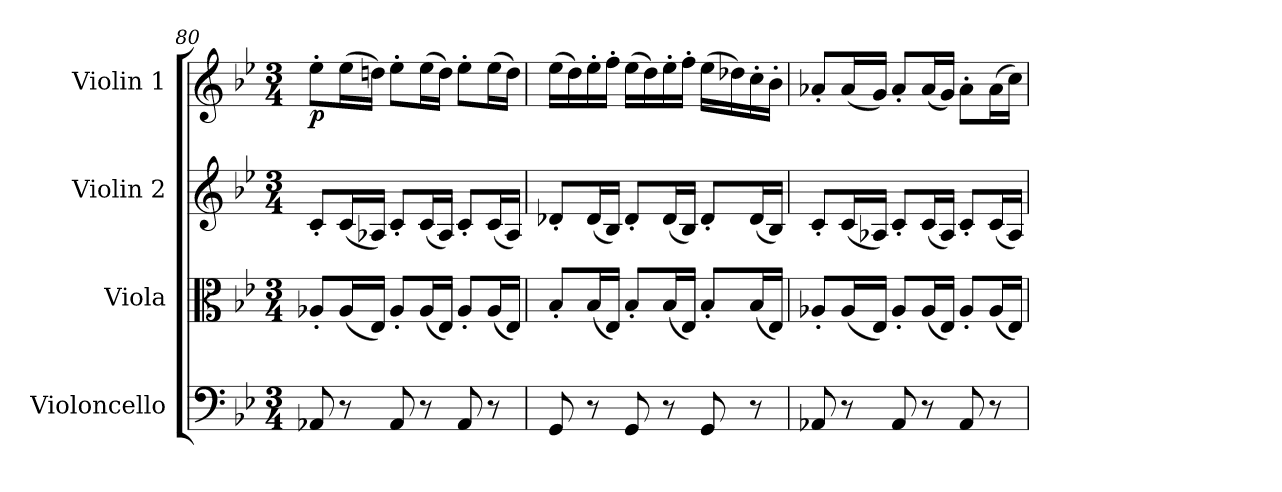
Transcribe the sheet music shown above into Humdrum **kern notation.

**kern	**kern	**kern	**kern	**dynam
*part4	*part3	*part2	*part1	*part1
*staff4	*staff3	*staff2	*staff1	*staff1
*I"Violoncello	*I"Viola	*I"Violin 2	*I"Violin 1	*
*I'Vc	*I'Vla	*I'Vln	*I'Vln	*
*clefF4	*clefC3	*clefG2	*clefG2	*
*k[b-e-]	*k[b-e-]	*k[b-e-]	*k[b-e-]	*
*M3/4	*M3/4	*M3/4	*M3/4	*
=80	=80	=80	=80	=80
!	!	!	!	!LO:DY:b
8AA-X/	8A-X'/L	8c'/L	8ee-'\L	p
8r	(16A-/L	(16c/L	(16ee-\L	.
.	16E-/JJ)	16A-X/JJ)	16ddn\JJ)	.
8AA-/	8A-'/L	8c'/L	8ee-'\L	.
8r	(16A-/L	(16c/L	(16ee-\L	.
.	16E-/JJ)	16A-/JJ)	16dd\JJ)	.
8AA-/	8A-'/L	8c'/L	8ee-'\L	.
8r	(16A-/L	(16c/L	(16ee-\L	.
.	16E-/JJ)	16A-/JJ)	16dd\JJ)	.
!!LO:LB:g=z
=81	=81	=81	=81	=81
8GG/	8B-'/L	8d-X'/L	(16ee-\LL	.
.	.	.	16dd\)	.
8r	(16B-/L	(16d-/L	16ee-'\	.
.	16E-/JJ)	16B-/JJ)	16ff'\JJ	.
8GG/	8B-'/L	8d-'/L	(16ee-\LL	.
.	.	.	16dd\)	.
8r	(16B-/L	(16d-/L	16ee-'\	.
.	16E-/JJ)	16B-/JJ)	16ff'\JJ	.
8GG/	8B-'/L	8d-'/L	(16ee-\LL	.
.	.	.	16dd-X\)	.
8r	(16B-/L	(16d-/L	16cc'\	.
.	16E-/JJ)	16B-/JJ)	16b-'\JJ	.
=82	=82	=82	=82	=82
8AA-X/	8A-X'/L	8c'/L	8a-X'/L	.
8r	(16A-/L	(16c/L	(16a-/L	.
.	16E-/JJ)	16A-X/JJ)	16g/JJ)	.
8AA-/	8A-'/L	8c'/L	8a-'/L	.
8r	(16A-/L	(16c/L	(16a-/L	.
.	16E-/JJ)	16A-/JJ)	16g/JJ)	.
8AA-/	8A-'/L	8c'/L	8a-'\L	.
8r	(16A-/L	(16c/L	(16a-\L	.
.	16E-/JJ)	16A-/JJ)	16cc\JJ)	.
=	=	=	=	=
*-	*-	*-	*-	*-
